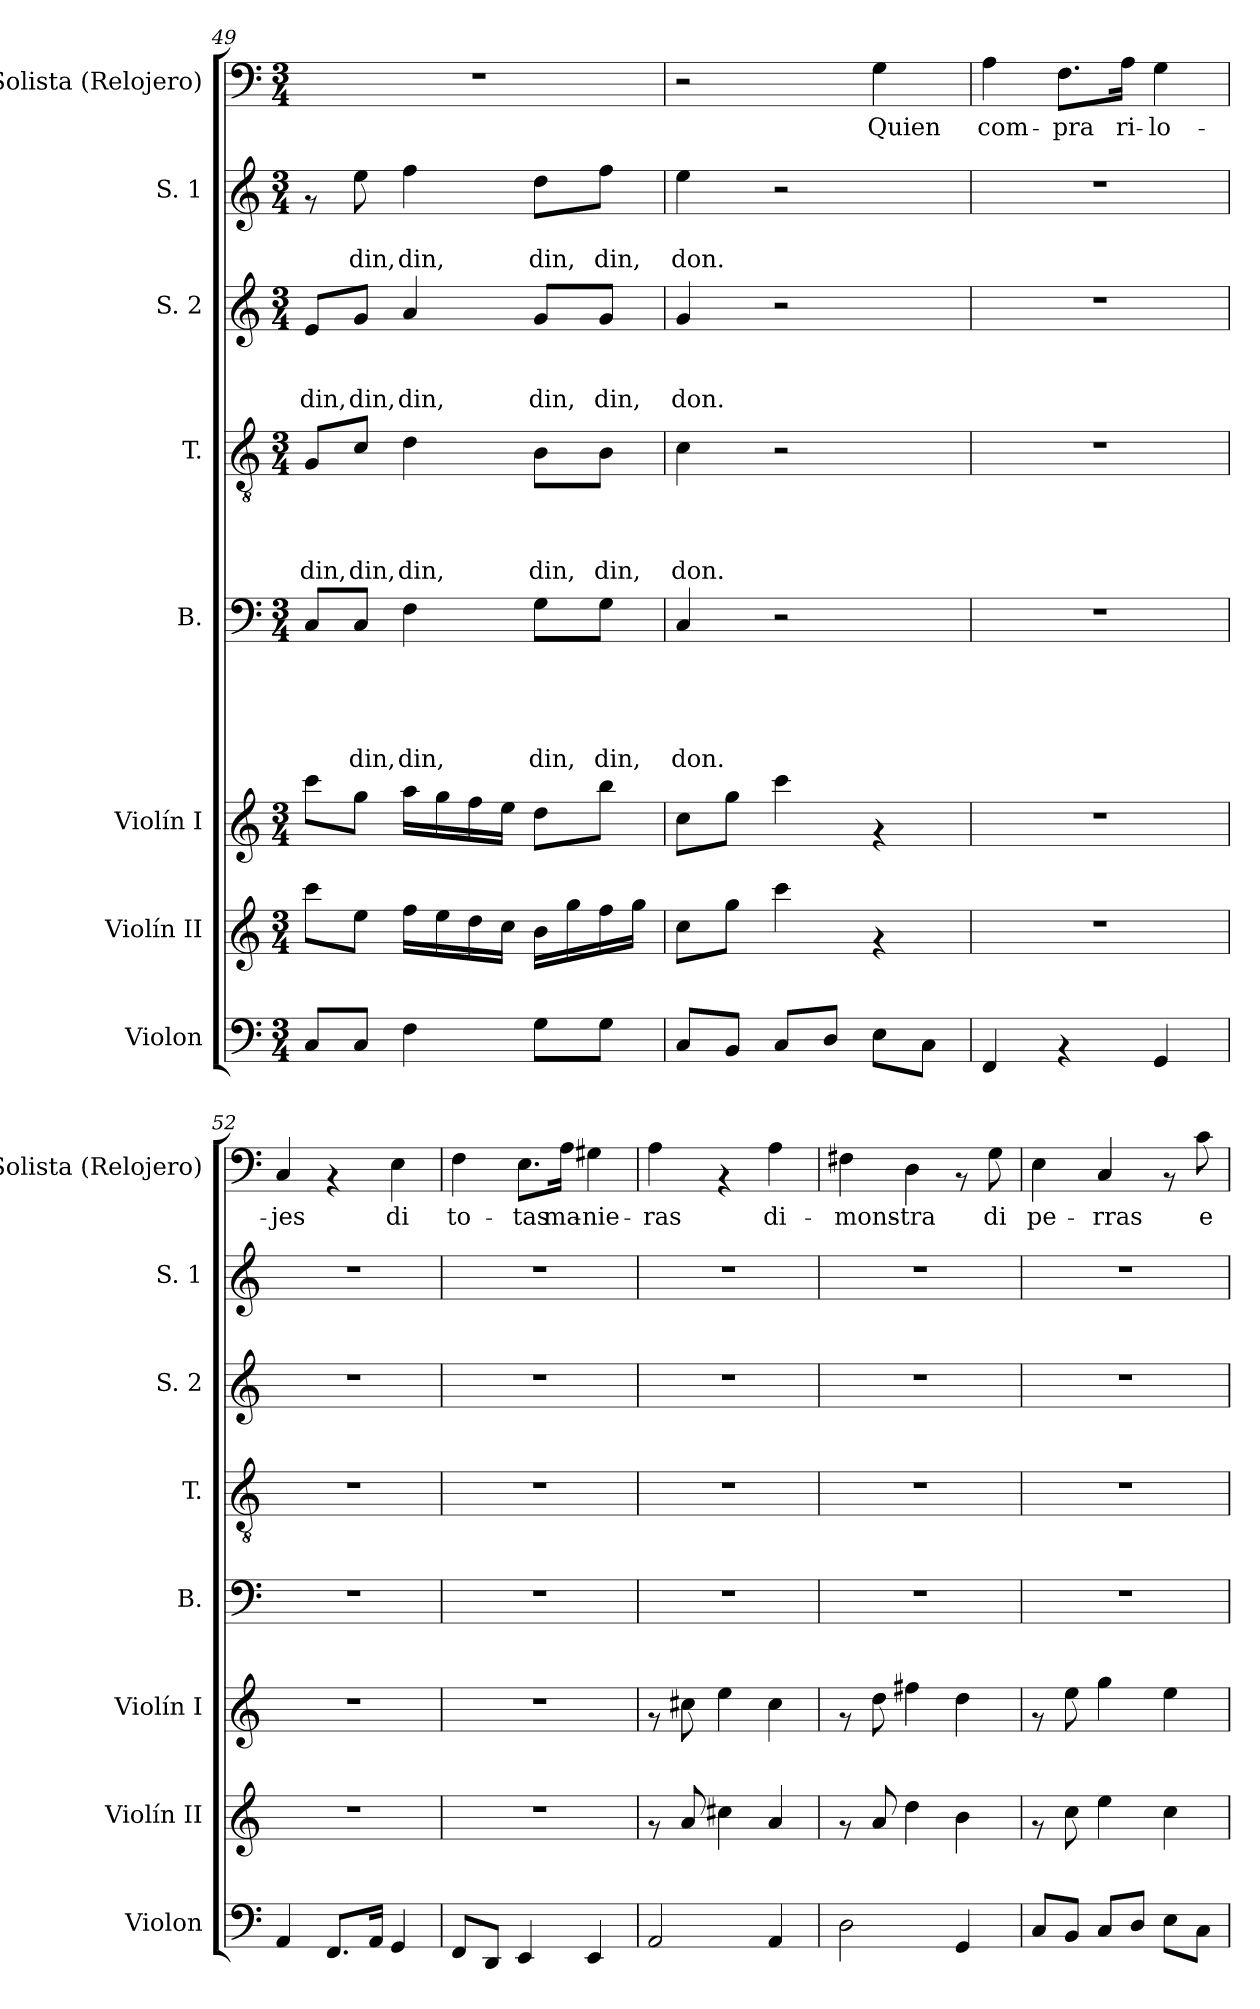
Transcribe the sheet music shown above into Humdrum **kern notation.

**kern	**kern	**kern	**kern	**text	**text	**text	**text	**text	**kern	**text	**text	**text	**text	**kern	**text	**text	**text	**kern	**text	**text	**kern	**text
*part8	*part7	*part6	*part5	*part5	*part5	*part5	*part5	*part5	*part4	*part4	*part4	*part4	*part4	*part3	*part3	*part3	*part3	*part2	*part2	*part2	*part1	*part1
*staff8	*staff7	*staff6	*staff5	*staff5	*staff5	*staff5	*staff5	*staff5	*staff4	*staff4	*staff4	*staff4	*staff4	*staff3	*staff3	*staff3	*staff3	*staff2	*staff2	*staff2	*staff1	*staff1
*I"Violon	*I"Violín II	*I"Violín I	*I"B.	*	*	*	*	*	*I"T.	*	*	*	*	*I"S. 2	*	*	*	*I"S. 1	*	*	*I"Solista (Relojero)	*
*I'Violon	*I'Violín II	*I'Violín I	*I'B.	*	*	*	*	*	*I'T.	*	*	*	*	*I'S. 2	*	*	*	*I'S. 1	*	*	*I'Solista (Relojero)	*
*clefF4	*clefG2	*clefG2	*clefF4	*	*	*	*	*	*clefGv2	*	*	*	*	*clefG2	*	*	*	*clefG2	*	*	*clefF4	*
*k[]	*k[]	*k[]	*k[]	*	*	*	*	*	*k[]	*	*	*	*	*k[]	*	*	*	*k[]	*	*	*k[]	*
*C:	*C:	*C:	*C:	*	*	*	*	*	*C:	*	*	*	*	*C:	*	*	*	*C:	*	*	*C:	*
*M3/4	*M3/4	*M3/4	*M3/4	*	*	*	*	*	*M3/4	*	*	*	*	*M3/4	*	*	*	*M3/4	*	*	*M3/4	*
=49	=49	=49	=49	=49	=49	=49	=49	=49	=49	=49	=49	=49	=49	=49	=49	=49	=49	=49	=49	=49	=49	=49
!	!	!	!	!	!	!	!	!	!	!	!	!	!LO:LY:b	!	!	!	!LO:LY:b	!	!	!	!	!
8C/L	8ccc\L	8ccc\L	8C/L	.	.	.	.	.	8G/L	.	.	.	din,	8e/L	.	.	din,	8rf	.	.	2.r	.
!	!	!	!	!	!	!	!	!LO:LY:b	!	!	!	!	!LO:LY:b	!	!	!	!LO:LY:b	!	!	!LO:LY:b	!	!
8C/J	8ee\J	8gg\J	8C/J	.	.	.	.	din,	8c/J	.	.	.	din,	8g/J	.	.	din,	8ee\	.	din,	.	.
!	!	!	!	!	!	!	!	!LO:LY:b	!	!	!	!	!LO:LY:b	!	!	!	!LO:LY:b	!	!	!LO:LY:b	!	!
4F\	16ff\LL	16aa\LL	4F\	.	.	.	.	din,	4d\	.	.	.	din,	4a/	.	.	din,	4ff\	.	din,	.	.
.	16ee\	16gg\	.	.	.	.	.	.	.	.	.	.	.	.	.	.	.	.	.	.	.	.
.	16dd\	16ff\	.	.	.	.	.	.	.	.	.	.	.	.	.	.	.	.	.	.	.	.
.	16cc\JJ	16ee\JJ	.	.	.	.	.	.	.	.	.	.	.	.	.	.	.	.	.	.	.	.
!	!	!	!	!	!	!	!	!LO:LY:b	!	!	!	!	!LO:LY:b	!	!	!	!LO:LY:b	!	!	!LO:LY:b	!	!
8G\L	16b\LL	8dd\L	8G\L	.	.	.	.	din,	8B\L	.	.	.	din,	8g/L	.	.	din,	8dd\L	.	din,	.	.
.	16gg\	.	.	.	.	.	.	.	.	.	.	.	.	.	.	.	.	.	.	.	.	.
!	!	!	!	!	!	!	!	!LO:LY:b	!	!	!	!	!LO:LY:b	!	!	!	!LO:LY:b	!	!	!LO:LY:b	!	!
8G\J	16ff\	8bb\J	8G\J	.	.	.	.	din,	8B\J	.	.	.	din,	8g/J	.	.	din,	8ff\J	.	din,	.	.
.	16gg\JJ	.	.	.	.	.	.	.	.	.	.	.	.	.	.	.	.	.	.	.	.	.
=50	=50	=50	=50	=50	=50	=50	=50	=50	=50	=50	=50	=50	=50	=50	=50	=50	=50	=50	=50	=50	=50	=50
!	!	!	!	!	!	!	!	!LO:LY:b	!	!	!	!	!LO:LY:b	!	!	!	!LO:LY:b	!	!	!LO:LY:b	!	!
8C/L	8cc\L	8cc\L	4C/	.	.	.	.	don.	4c\	.	.	.	don.	4g/	.	.	don.	4ee\	.	don.	2r	.
8BB/J	8gg\J	8gg\J	.	.	.	.	.	.	.	.	.	.	.	.	.	.	.	.	.	.	.	.
8C/L	4ccc\	4ccc\	2r	.	.	.	.	.	2r	.	.	.	.	2r	.	.	.	2r	.	.	.	.
8D/J	.	.	.	.	.	.	.	.	.	.	.	.	.	.	.	.	.	.	.	.	.	.
!	!	!	!	!	!	!	!	!	!	!	!	!	!	!	!	!	!	!	!	!	!	!LO:LY:b
8E\L	4rf	4rf	.	.	.	.	.	.	.	.	.	.	.	.	.	.	.	.	.	.	4G\	Quien
8C\J	.	.	.	.	.	.	.	.	.	.	.	.	.	.	.	.	.	.	.	.	.	.
=51	=51	=51	=51	=51	=51	=51	=51	=51	=51	=51	=51	=51	=51	=51	=51	=51	=51	=51	=51	=51	=51	=51
!	!	!	!	!	!	!	!	!	!	!	!	!	!	!	!	!	!	!	!	!	!	!LO:LY:b
4FF/	2.r	2.r	2.r	.	.	.	.	.	2.r	.	.	.	.	2.r	.	.	.	2.r	.	.	4A\	com-
!	!	!	!	!	!	!	!	!	!	!	!	!	!	!	!	!	!	!	!	!	!	!LO:LY:b
4rAA	.	.	.	.	.	.	.	.	.	.	.	.	.	.	.	.	.	.	.	.	8.F\L	-pra
!	!	!	!	!	!	!	!	!	!	!	!	!	!	!	!	!	!	!	!	!	!	!LO:LY:b
.	.	.	.	.	.	.	.	.	.	.	.	.	.	.	.	.	.	.	.	.	16A\Jk	ri-
!	!	!	!	!	!	!	!	!	!	!	!	!	!	!	!	!	!	!	!	!	!	!LO:LY:b
4GG/	.	.	.	.	.	.	.	.	.	.	.	.	.	.	.	.	.	.	.	.	4G\	-lo-
!!LO:PB:g=z
=52	=52	=52	=52	=52	=52	=52	=52	=52	=52	=52	=52	=52	=52	=52	=52	=52	=52	=52	=52	=52	=52	=52
!	!	!	!	!	!	!	!	!	!	!	!	!	!	!	!	!	!	!	!	!	!	!LO:LY:b
4AA/	2.r	2.r	2.r	.	.	.	.	.	2.r	.	.	.	.	2.r	.	.	.	2.r	.	.	4C/	-jes
8.FF/L	.	.	.	.	.	.	.	.	.	.	.	.	.	.	.	.	.	.	.	.	4rAA	.
16AA/Jk	.	.	.	.	.	.	.	.	.	.	.	.	.	.	.	.	.	.	.	.	.	.
!	!	!	!	!	!	!	!	!	!	!	!	!	!	!	!	!	!	!	!	!	!	!LO:LY:b
4GG/	.	.	.	.	.	.	.	.	.	.	.	.	.	.	.	.	.	.	.	.	4E\	di
=53	=53	=53	=53	=53	=53	=53	=53	=53	=53	=53	=53	=53	=53	=53	=53	=53	=53	=53	=53	=53	=53	=53
!	!	!	!	!	!	!	!	!	!	!	!	!	!	!	!	!	!	!	!	!	!	!LO:LY:b
8FF/L	2.r	2.r	2.r	.	.	.	.	.	2.r	.	.	.	.	2.r	.	.	.	2.r	.	.	4F\	to-
8DD/J	.	.	.	.	.	.	.	.	.	.	.	.	.	.	.	.	.	.	.	.	.	.
!	!	!	!	!	!	!	!	!	!	!	!	!	!	!	!	!	!	!	!	!	!	!LO:LY:b
4EE/	.	.	.	.	.	.	.	.	.	.	.	.	.	.	.	.	.	.	.	.	8.E\L	-tas
!	!	!	!	!	!	!	!	!	!	!	!	!	!	!	!	!	!	!	!	!	!	!LO:LY:b
.	.	.	.	.	.	.	.	.	.	.	.	.	.	.	.	.	.	.	.	.	16A\Jk	ma-
!	!	!	!	!	!	!	!	!	!	!	!	!	!	!	!	!	!	!	!	!	!	!LO:LY:b
4EE/	.	.	.	.	.	.	.	.	.	.	.	.	.	.	.	.	.	.	.	.	4G#X\	-nie-
=54	=54	=54	=54	=54	=54	=54	=54	=54	=54	=54	=54	=54	=54	=54	=54	=54	=54	=54	=54	=54	=54	=54
!	!	!	!	!	!	!	!	!	!	!	!	!	!	!	!	!	!	!	!	!	!	!LO:LY:b
2AA/	8rf	8rf	2.r	.	.	.	.	.	2.r	.	.	.	.	2.r	.	.	.	2.r	.	.	4A\	-ras
.	8a/	8cc#X\	.	.	.	.	.	.	.	.	.	.	.	.	.	.	.	.	.	.	.	.
.	4cc#X\	4ee\	.	.	.	.	.	.	.	.	.	.	.	.	.	.	.	.	.	.	4rAA	.
!	!	!	!	!	!	!	!	!	!	!	!	!	!	!	!	!	!	!	!	!	!	!LO:LY:b
4AA/	4a/	4cc#\	.	.	.	.	.	.	.	.	.	.	.	.	.	.	.	.	.	.	4A\	di-
=55	=55	=55	=55	=55	=55	=55	=55	=55	=55	=55	=55	=55	=55	=55	=55	=55	=55	=55	=55	=55	=55	=55
!	!	!	!	!	!	!	!	!	!	!	!	!	!	!	!	!	!	!	!	!	!	!LO:LY:b
2D\	8rf	8rf	2.r	.	.	.	.	.	2.r	.	.	.	.	2.r	.	.	.	2.r	.	.	4F#X\	-mons-
.	8a/	8dd\	.	.	.	.	.	.	.	.	.	.	.	.	.	.	.	.	.	.	.	.
!	!	!	!	!	!	!	!	!	!	!	!	!	!	!	!	!	!	!	!	!	!	!LO:LY:b
.	4dd\	4ff#X\	.	.	.	.	.	.	.	.	.	.	.	.	.	.	.	.	.	.	4D\	-tra
4GG/	4b\	4dd\	.	.	.	.	.	.	.	.	.	.	.	.	.	.	.	.	.	.	8rAA	.
!	!	!	!	!	!	!	!	!	!	!	!	!	!	!	!	!	!	!	!	!	!	!LO:LY:b
.	.	.	.	.	.	.	.	.	.	.	.	.	.	.	.	.	.	.	.	.	8G\	di
=56	=56	=56	=56	=56	=56	=56	=56	=56	=56	=56	=56	=56	=56	=56	=56	=56	=56	=56	=56	=56	=56	=56
!	!	!	!	!	!	!	!	!	!	!	!	!	!	!	!	!	!	!	!	!	!	!LO:LY:b
8C/L	8rf	8rf	2.r	.	.	.	.	.	2.r	.	.	.	.	2.r	.	.	.	2.r	.	.	4E\	pe-
8BB/J	8cc\	8ee\	.	.	.	.	.	.	.	.	.	.	.	.	.	.	.	.	.	.	.	.
!	!	!	!	!	!	!	!	!	!	!	!	!	!	!	!	!	!	!	!	!	!	!LO:LY:b
8C/L	4ee\	4gg\	.	.	.	.	.	.	.	.	.	.	.	.	.	.	.	.	.	.	4C/	-rras
8D/J	.	.	.	.	.	.	.	.	.	.	.	.	.	.	.	.	.	.	.	.	.	.
8E\L	4cc\	4ee\	.	.	.	.	.	.	.	.	.	.	.	.	.	.	.	.	.	.	8rAA	.
!	!	!	!	!	!	!	!	!	!	!	!	!	!	!	!	!	!	!	!	!	!	!LO:LY:b
8C\J	.	.	.	.	.	.	.	.	.	.	.	.	.	.	.	.	.	.	.	.	8c\	e
=	=	=	=	=	=	=	=	=	=	=	=	=	=	=	=	=	=	=	=	=	=	=
*-	*-	*-	*-	*-	*-	*-	*-	*-	*-	*-	*-	*-	*-	*-	*-	*-	*-	*-	*-	*-	*-	*-
